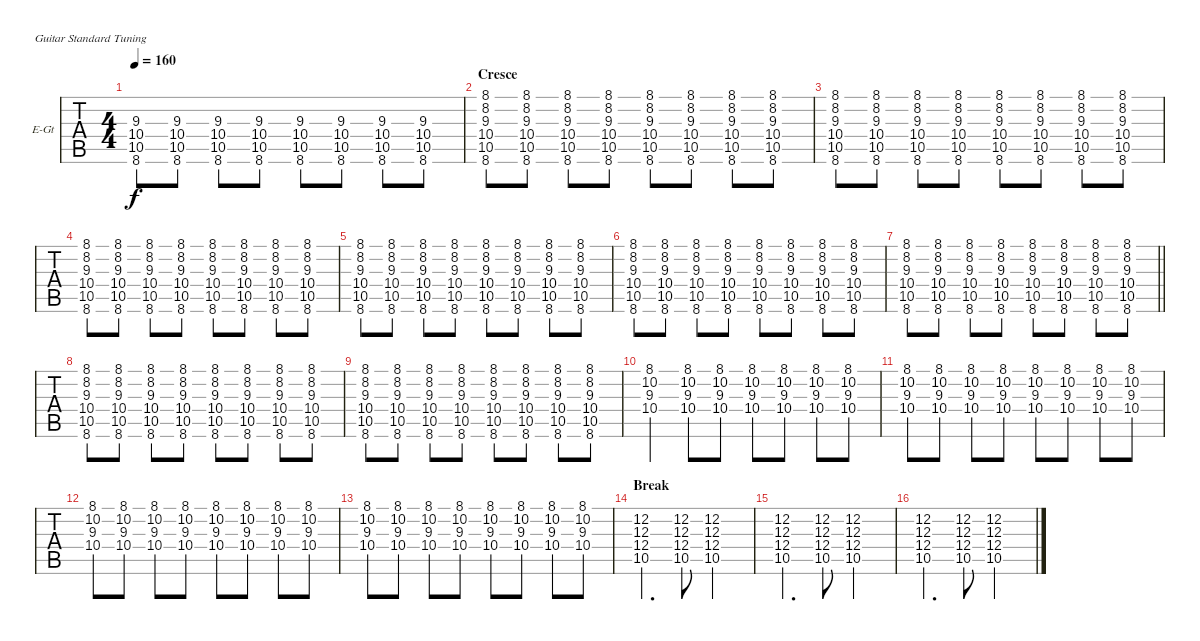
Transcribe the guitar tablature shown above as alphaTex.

\bracketExtendMode groupsimilarinstruments
\firstSystemTrackNameOrientation horizontal
\otherSystemsTrackNameOrientation horizontal
\track ("Nick" "E-Gt") {instrument overdrivenguitar}
\staff {tabs}
\tuning (E4 B3 G3 D3 A2 E2)
\ts (4 4)
\tempo 160
\clef g2
\ks c
(9.3 10.4 10.5 8.6).8{dy f} (9.3 10.4 10.5 8.6).8 (9.3 10.4 10.5 8.6).8 (9.3 10.4 10.5 8.6).8 (9.3 10.4 10.5 8.6).8 (9.3 10.4 10.5 8.6).8 (9.3 10.4 10.5 8.6).8 (9.3 10.4 10.5 8.6).8 |
\section ("" "Cresce")
(8.1 8.2 9.3 10.4 10.5 8.6).8 (8.1 8.2 9.3 10.4 10.5 8.6).8 (8.1 8.2 9.3 10.4 10.5 8.6).8 (8.1 8.2 9.3 10.4 10.5 8.6).8 (8.1 8.2 9.3 10.4 10.5 8.6).8 (8.1 8.2 9.3 10.4 10.5 8.6).8 (8.1 8.2 9.3 10.4 10.5 8.6).8 (8.1 8.2 9.3 10.4 10.5 8.6).8 |
(8.1 8.2 9.3 10.4 10.5 8.6).8 (8.1 8.2 9.3 10.4 10.5 8.6).8 (8.1 8.2 9.3 10.4 10.5 8.6).8 (8.1 8.2 9.3 10.4 10.5 8.6).8 (8.1 8.2 9.3 10.4 10.5 8.6).8 (8.1 8.2 9.3 10.4 10.5 8.6).8 (8.1 8.2 9.3 10.4 10.5 8.6).8 (8.1 8.2 9.3 10.4 10.5 8.6).8 |
(8.1 8.2 9.3 10.4 10.5 8.6).8 (8.1 8.2 9.3 10.4 10.5 8.6).8 (8.1 8.2 9.3 10.4 10.5 8.6).8 (8.1 8.2 9.3 10.4 10.5 8.6).8 (8.1 8.2 9.3 10.4 10.5 8.6).8 (8.1 8.2 9.3 10.4 10.5 8.6).8 (8.1 8.2 9.3 10.4 10.5 8.6).8 (8.1 8.2 9.3 10.4 10.5 8.6).8 |
(8.1 8.2 9.3 10.4 10.5 8.6).8 (8.1 8.2 9.3 10.4 10.5 8.6).8 (8.1 8.2 9.3 10.4 10.5 8.6).8 (8.1 8.2 9.3 10.4 10.5 8.6).8 (8.1 8.2 9.3 10.4 10.5 8.6).8 (8.1 8.2 9.3 10.4 10.5 8.6).8 (8.1 8.2 9.3 10.4 10.5 8.6).8 (8.1 8.2 9.3 10.4 10.5 8.6).8 |
(8.1 8.2 9.3 10.4 10.5 8.6).8 (8.1 8.2 9.3 10.4 10.5 8.6).8 (8.1 8.2 9.3 10.4 10.5 8.6).8 (8.1 8.2 9.3 10.4 10.5 8.6).8 (8.1 8.2 9.3 10.4 10.5 8.6).8 (8.1 8.2 9.3 10.4 10.5 8.6).8 (8.1 8.2 9.3 10.4 10.5 8.6).8 (8.1 8.2 9.3 10.4 10.5 8.6).8 |
\barLineRight lightlight
(8.1 8.2 9.3 10.4 10.5 8.6).8 (8.1 8.2 9.3 10.4 10.5 8.6).8 (8.1 8.2 9.3 10.4 10.5 8.6).8 (8.1 8.2 9.3 10.4 10.5 8.6).8 (8.1 8.2 9.3 10.4 10.5 8.6).8 (8.1 8.2 9.3 10.4 10.5 8.6).8 (8.1 8.2 9.3 10.4 10.5 8.6).8 (8.1 8.2 9.3 10.4 10.5 8.6).8 |
(8.1 8.2 9.3 10.4 10.5 8.6).8 (8.1 8.2 9.3 10.4 10.5 8.6).8 (8.1 8.2 9.3 10.4 10.5 8.6).8 (8.1 8.2 9.3 10.4 10.5 8.6).8 (8.1 8.2 9.3 10.4 10.5 8.6).8 (8.1 8.2 9.3 10.4 10.5 8.6).8 (8.1 8.2 9.3 10.4 10.5 8.6).8 (8.1 8.2 9.3 10.4 10.5 8.6).8 |
(8.1 8.2 9.3 10.4 10.5 8.6).8 (8.1 8.2 9.3 10.4 10.5 8.6).8 (8.1 8.2 9.3 10.4 10.5 8.6).8 (8.1 8.2 9.3 10.4 10.5 8.6).8 (8.1 8.2 9.3 10.4 10.5 8.6).8 (8.1 8.2 9.3 10.4 10.5 8.6).8 (8.1 8.2 9.3 10.4 10.5 8.6).8 (8.1 8.2 9.3 10.4 10.5 8.6).8 |
(8.1 10.2 9.3 10.4).4 (8.1 10.2 9.3 10.4).8 (8.1 10.2 9.3 10.4).8 (8.1 10.2 9.3 10.4).8 (8.1 10.2 9.3 10.4).8 (8.1 10.2 9.3 10.4).8 (8.1 10.2 9.3 10.4).8 |
(8.1 10.2 9.3 10.4).8 (8.1 10.2 9.3 10.4).8 (8.1 10.2 9.3 10.4).8 (8.1 10.2 9.3 10.4).8 (8.1 10.2 9.3 10.4).8 (8.1 10.2 9.3 10.4).8 (8.1 10.2 9.3 10.4).8 (8.1 10.2 9.3 10.4).8 |
(8.1 10.2 9.3 10.4).8 (8.1 10.2 9.3 10.4).8 (8.1 10.2 9.3 10.4).8 (8.1 10.2 9.3 10.4).8 (8.1 10.2 9.3 10.4).8 (8.1 10.2 9.3 10.4).8 (8.1 10.2 9.3 10.4).8 (8.1 10.2 9.3 10.4).8 |
(8.1 10.2 9.3 10.4).8 (8.1 10.2 9.3 10.4).8 (8.1 10.2 9.3 10.4).8 (8.1 10.2 9.3 10.4).8 (8.1 10.2 9.3 10.4).8 (8.1 10.2 9.3 10.4).8 (8.1 10.2 9.3 10.4).8 (8.1 10.2 9.3 10.4).8 |
\section ("" "Break")
(12.2 12.3 12.4 10.5).4{d} (12.2 12.3 12.4 10.5).8 (12.2{st} 12.3{st} 12.4{st} 10.5{st}).2 |
(12.2 12.3 12.4 10.5).4{d} (12.2 12.3 12.4 10.5).8 (12.2{st} 12.3{st} 12.4{st} 10.5{st}).2 |
(12.2 12.3 12.4 10.5).4{d} (12.2 12.3 12.4 10.5).8 (12.2{st} 12.3{st} 12.4{st} 10.5{st}).2
